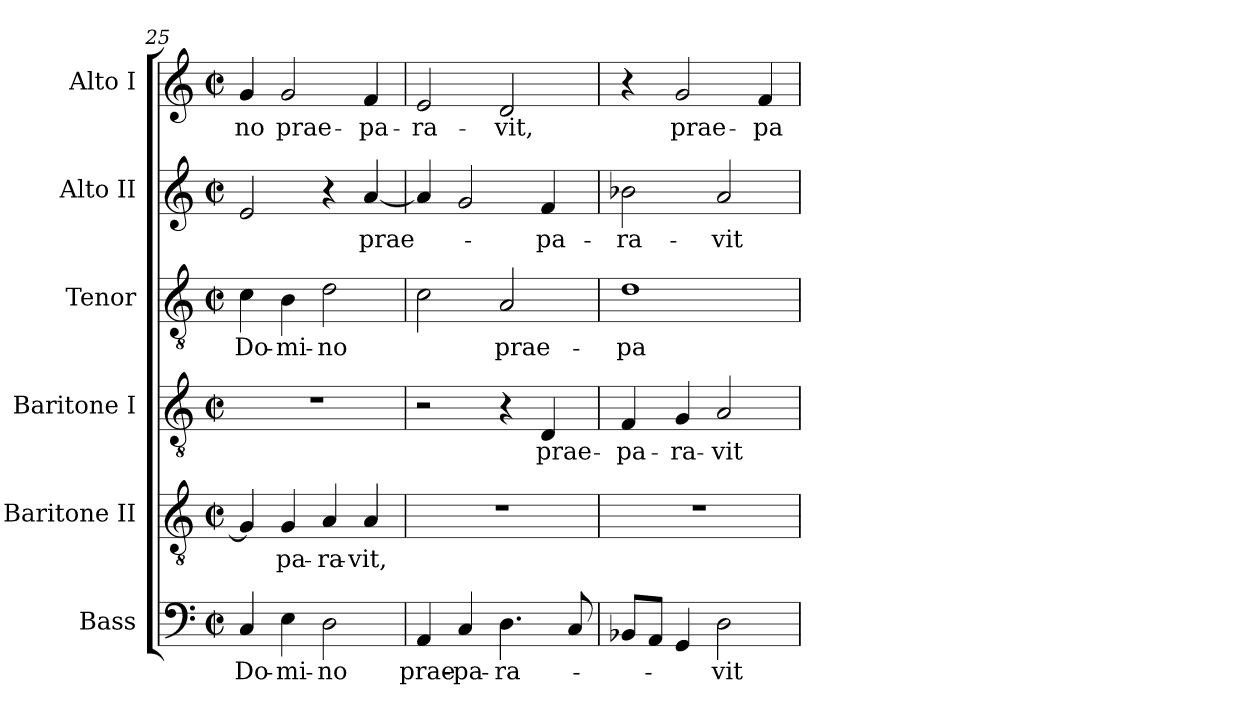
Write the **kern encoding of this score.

**kern	**text	**kern	**text	**kern	**text	**kern	**text	**kern	**text	**kern	**text
*part6	*part6	*part5	*part5	*part4	*part4	*part3	*part3	*part2	*part2	*part1	*part1
*staff6	*staff6	*staff5	*staff5	*staff4	*staff4	*staff3	*staff3	*staff2	*staff2	*staff1	*staff1
*I"Bass	*	*I"Baritone II	*	*I"Baritone I	*	*I"Tenor	*	*I"Alto II	*	*I"Alto I	*
*I'B.	*	*I'B.	*	*I'T.	*	*I'T.	*	*I'A.	*	*	*
*clefF4	*	*clefGv2	*	*clefGv2	*	*clefGv2	*	*clefG2	*	*clefG2	*
*	*	*	*	*ITrd7c12	*	*ITrd7c12	*	*	*	*	*
*k[]	*	*k[]	*	*k[]	*	*k[]	*	*k[]	*	*k[]	*
*C:	*	*C:	*	*C:	*	*C:	*	*C:	*	*C:	*
*M2/2	*	*M2/2	*	*M2/2	*	*M2/2	*	*M2/2	*	*M2/2	*
*met(c|)	*	*met(c|)	*	*met(c|)	*	*met(c|)	*	*met(c|)	*	*met(c|)	*
=25	=25	=25	=25	=25	=25	=25	=25	=25	=25	=25	=25
!	!LO:LY:b:color=#000000	!	!	!	!	!	!	!	!	!	!
!	!	!	!	!	!	!	!LO:LY:b:color=#000000	!	!	!	!
!	!	!	!	!	!	!	!	!	!	!	!LO:LY:b:color=#000000
4Ci/	Do-	4Gi/]	.	1r	.	4Ci\	Do-	2ei/	.	4gi/	-no
!	!LO:LY:b:color=#000000	!	!	!	!	!	!	!	!	!	!
!	!	!	!LO:LY:b:color=#000000	!	!	!	!	!	!	!	!
!	!	!	!	!	!	!	!LO:LY:b:color=#000000	!	!	!	!
!	!	!	!	!	!	!	!	!	!	!	!LO:LY:b:color=#000000
4Ei\	-mi-	4Gi/	-pa-	.	.	4BBi\	-mi-	.	.	2gi/	prae-
!	!LO:LY:b:color=#000000	!	!	!	!	!	!	!	!	!	!
!	!	!	!LO:LY:b:color=#000000	!	!	!	!	!	!	!	!
!	!	!	!	!	!	!	!LO:LY:b:color=#000000	!	!	!	!
2Di\	-no	4Ai/	-ra-	.	.	2Di\	-no	4r	.	.	.
!	!	!	!LO:LY:b:color=#000000	!	!	!	!	!	!	!	!
!	!	!	!	!	!	!	!	!	!LO:LY:b:color=#000000	!	!
!	!	!	!	!	!	!	!	!	!	!	!LO:LY:b:color=#000000
.	.	4Ai/	-vit,	.	.	.	.	[<4ai/	prae-	4fi/	-pa-
!!LO:LB:g=z
=26	=26	=26	=26	=26	=26	=26	=26	=26	=26	=26	=26
!	!LO:LY:b:color=#000000	!	!	!	!	!	!	!	!	!	!
!	!	!	!	!	!	!	!	!	!	!	!LO:LY:b:color=#000000
4AAi/	prae-	1r	.	2r	.	2Ci\	.	4ai/]	.	2ei/	-ra-
!	!LO:LY:b:color=#000000	!	!	!	!	!	!	!	!	!	!
4Ci/	-pa-	.	.	.	.	.	.	2gi/	.	.	.
!	!LO:LY:b:color=#000000	!	!	!	!	!	!	!	!	!	!
!	!	!	!	!	!	!	!LO:LY:b:color=#000000	!	!	!	!
!	!	!	!	!	!	!	!	!	!	!	!LO:LY:b:color=#000000
4.Di\	-ra-	.	.	4r	.	2AAi/	prae-	.	.	2di/	-vit,
!	!	!	!	!	!LO:LY:b:color=#000000	!	!	!	!	!	!
!	!	!	!	!	!	!	!	!	!LO:LY:b:color=#000000	!	!
.	.	.	.	4DDi/	prae-	.	.	4fi/	-pa-	.	.
8Ci/	.	.	.	.	.	.	.	.	.	.	.
=27	=27	=27	=27	=27	=27	=27	=27	=27	=27	=27	=27
!	!	!	!	!	!LO:LY:b:color=#000000	!	!	!	!	!	!
!	!	!	!	!	!	!	!LO:LY:b:color=#000000	!	!	!	!
!	!	!	!	!	!	!	!	!	!LO:LY:b:color=#000000	!	!
8BB-Xi/L	.	1r	.	4FFi/	-pa-	1Di	-pa-	2b-Xi\	-ra-	4r	.
8AAi/J	.	.	.	.	.	.	.	.	.	.	.
!	!	!	!	!	!LO:LY:b:color=#000000	!	!	!	!	!	!
!	!	!	!	!	!	!	!	!	!	!	!LO:LY:b:color=#000000
4GGi/	.	.	.	4GGi/	-ra-	.	.	.	.	2gi/	prae-
!	!LO:LY:b:color=#000000	!	!	!	!	!	!	!	!	!	!
!	!	!	!	!	!LO:LY:b:color=#000000	!	!	!	!	!	!
!	!	!	!	!	!	!	!	!	!LO:LY:b:color=#000000	!	!
2Di\	-vit	.	.	2AAi/	-vit	.	.	2ai/	-vit	.	.
!	!	!	!	!	!	!	!	!	!	!	!LO:LY:b:color=#000000
.	.	.	.	.	.	.	.	.	.	4fi/	-pa-
=	=	=	=	=	=	=	=	=	=	=	=
*-	*-	*-	*-	*-	*-	*-	*-	*-	*-	*-	*-
